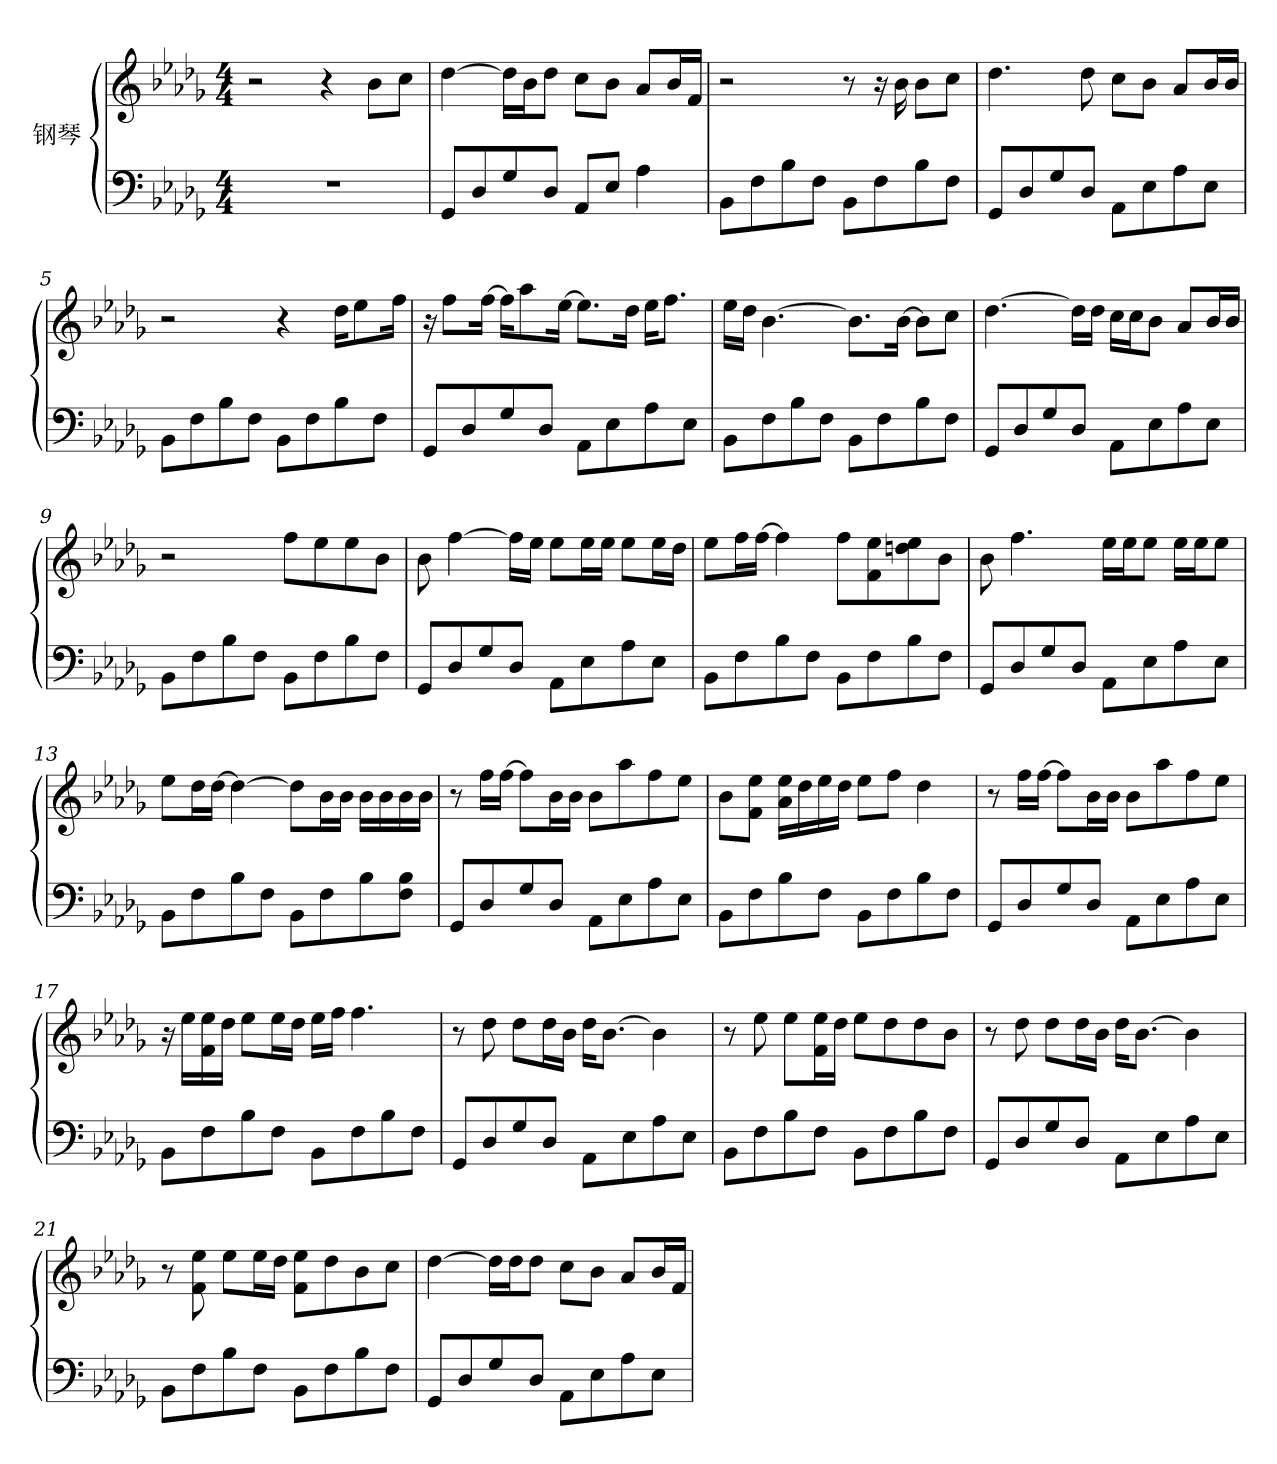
**kern	**kern
*part1	*part1
*staff2	*staff1
*I"钢琴	*
*clefF4	*clefG2
*k[b-e-a-d-g-]	*k[b-e-a-d-g-]
*M4/4	*M4/4
*MM88	*MM88
=1	=1
1r	2r
.	4r
.	8b-\L
.	8cc\J
=2	=2
8GG-/L	[4dd-\
8D-/	.
8G-/	16dd-\LL]
.	16b-\J
8D-/J	8dd-\J
8AA-/L	8cc\L
8E-/J	8b-\J
4A-\	8a-/L
.	16b-/L
.	16f/JJ
=3	=3
8BB-\L	2r
8F\	.
8B-\	.
8F\J	.
8BB-\L	8r
8F\	16r
.	16b-\
8B-\	8b-\L
8F\J	8cc\J
!!LO:LB:g=z
=4	=4
8GG-/L	4.dd-\
8D-/	.
8G-/	.
8D-/J	8dd-\
8AA-\L	8cc\L
8E-\	8b-\J
8A-\	8a-/L
8E-\J	16b-/L
.	16b-/JJ
=5	=5
8BB-\L	2r
8F\	.
8B-\	.
8F\J	.
8BB-\L	4r
8F\	.
8B-\	16dd-\KL
.	8ee-\
8F\J	.
.	16ff\Jk
=6	=6
8GG-/L	16r
.	8ff\L
8D-/	.
.	[16ff\Jk
8G-/	16ff\KL]
.	8aa-\
8D-/J	.
.	[16ee-\Jk
8AA-\L	8.ee-\L]
8E-\	.
.	16dd-\Jk
8A-\	16ee-\KL
.	8.ff\J
8E-\J	.
!!LO:LB:g=z
=7	=7
8BB-\L	16ee-\LL
.	16dd-\JJ
8F\	[4.b-\
8B-\	.
8F\J	.
8BB-\L	8.b-\L]
8F\	.
.	[16b-\Jk
8B-\	8b-\L]
8F\J	8cc\J
=8	=8
8GG-/L	[4.dd-\
8D-/	.
8G-/	.
8D-/J	16dd-\LL]
.	16dd-\JJ
8AA-\L	16cc\LL
.	16cc\J
8E-\	8b-\J
8A-\	8a-/L
8E-\J	16b-/L
.	16b-/JJ
=9	=9
8BB-\L	2r
8F\	.
8B-\	.
8F\J	.
8BB-\L	8ff\L
8F\	8ee-\
8B-\	8ee-\
8F\J	8b-\J
!!LO:LB:g=z
=10	=10
8GG-/L	8b-\
8D-/	[4ff\
8G-/	.
8D-/J	16ff\LL]
.	16ee-\JJ
8AA-\L	8ee-\L
8E-\	16ee-\L
.	16ee-\JJ
8A-\	8ee-\L
8E-\J	16ee-\L
.	16dd-\JJ
=11	=11
8BB-\L	8ee-\L
8F\	16ff\L
.	[16ff\JJ
8B-\	4ff\]
8F\J	.
8BB-\L	8ff\L
8F\	8f\ 8ee-\
8B-\	8ddn\ 8ee-\
8F\J	8b-\J
=12	=12
8GG-/L	8b-\
8D-/	4.ff\
8G-/	.
8D-/J	.
8AA-\L	16ee-\LL
.	16ee-\J
8E-\	8ee-\J
8A-\	16ee-\LL
.	16ee-\J
8E-\J	8ee-\J
!!LO:LB:g=z
=13	=13
8BB-\L	8ee-\L
8F\	16dd-\L
.	[16dd-\JJ
8B-\	4dd-\_
8F\J	.
8BB-\L	8dd-\L]
8F\	16b-\L
.	16b-\JJ
8B-\	16b-\LL
.	16b-\
8F\ 8B-\J	16b-\
.	16b-\JJ
=14	=14
8GG-/L	8r
8D-/	16ff\LL
.	[16ff\JJ
8G-/	8ff\L]
8D-/J	16b-\L
.	16b-\JJ
8AA-\L	8b-\L
8E-\	8aa-\
8A-\	8ff\
8E-\J	8ee-\J
=15	=15
8BB-\L	8b-\L
8F\	8f\ 8ee-\J
8B-\	16a-\ 16ee-\LL
.	16dd-\
8F\J	16ee-\
.	16dd-\JJ
8BB-\L	8ee-\L
8F\	8ff\J
8B-\	4dd-\
8F\J	.
!!LO:LB:g=z
=16	=16
8GG-/L	8r
8D-/	16ff\LL
.	[16ff\JJ
8G-/	8ff\L]
8D-/J	16b-\L
.	16b-\JJ
8AA-\L	8b-\L
8E-\	8aa-\
8A-\	8ff\
8E-\J	8ee-\J
=17	=17
8BB-\L	16r
.	16ee-\LL
8F\	16f\ 16ee-\
.	16dd-\JJ
8B-\	8ee-\L
8F\J	16ee-\L
.	16dd-\JJ
8BB-\L	16ee-\LL
.	16ff\JJ
8F\	4.ff\
8B-\	.
8F\J	.
=18	=18
8GG-/L	8r
8D-/	8dd-\
8G-/	8dd-\L
8D-/J	16dd-\L
.	16b-\JJ
8AA-\L	16dd-\KL
.	[8.b-\J
8E-\	.
8A-\	4b-\]
8E-\J	.
!!LO:PB:g=z
=19	=19
8BB-\L	8r
8F\	8ee-\
8B-\	8ee-\L
8F\J	16f\ 16ee-\L
.	16dd-\JJ
8BB-\L	8ee-\L
8F\	8dd-\
8B-\	8dd-\
8F\J	8b-\J
=20	=20
8GG-/L	8r
8D-/	8dd-\
8G-/	8dd-\L
8D-/J	16dd-\L
.	16b-\JJ
8AA-\L	16dd-\KL
.	[8.b-\J
8E-\	.
8A-\	4b-\]
8E-\J	.
=21	=21
8BB-\L	8r
8F\	8f\ 8ee-\
8B-\	8ee-\L
8F\J	16ee-\L
.	16dd-\JJ
8BB-\L	8f\ 8ee-\L
8F\	8dd-\
8B-\	8b-\
8F\J	8cc\J
!!LO:LB:g=z
=22	=22
8GG-/L	[4dd-\
8D-/	.
8G-/	16dd-\LL]
.	16dd-\J
8D-/J	8dd-\J
8AA-\L	8cc\L
8E-\	8b-\J
8A-\	8a-/L
8E-\J	16b-/L
.	16f/JJ
=	=
*-	*-
